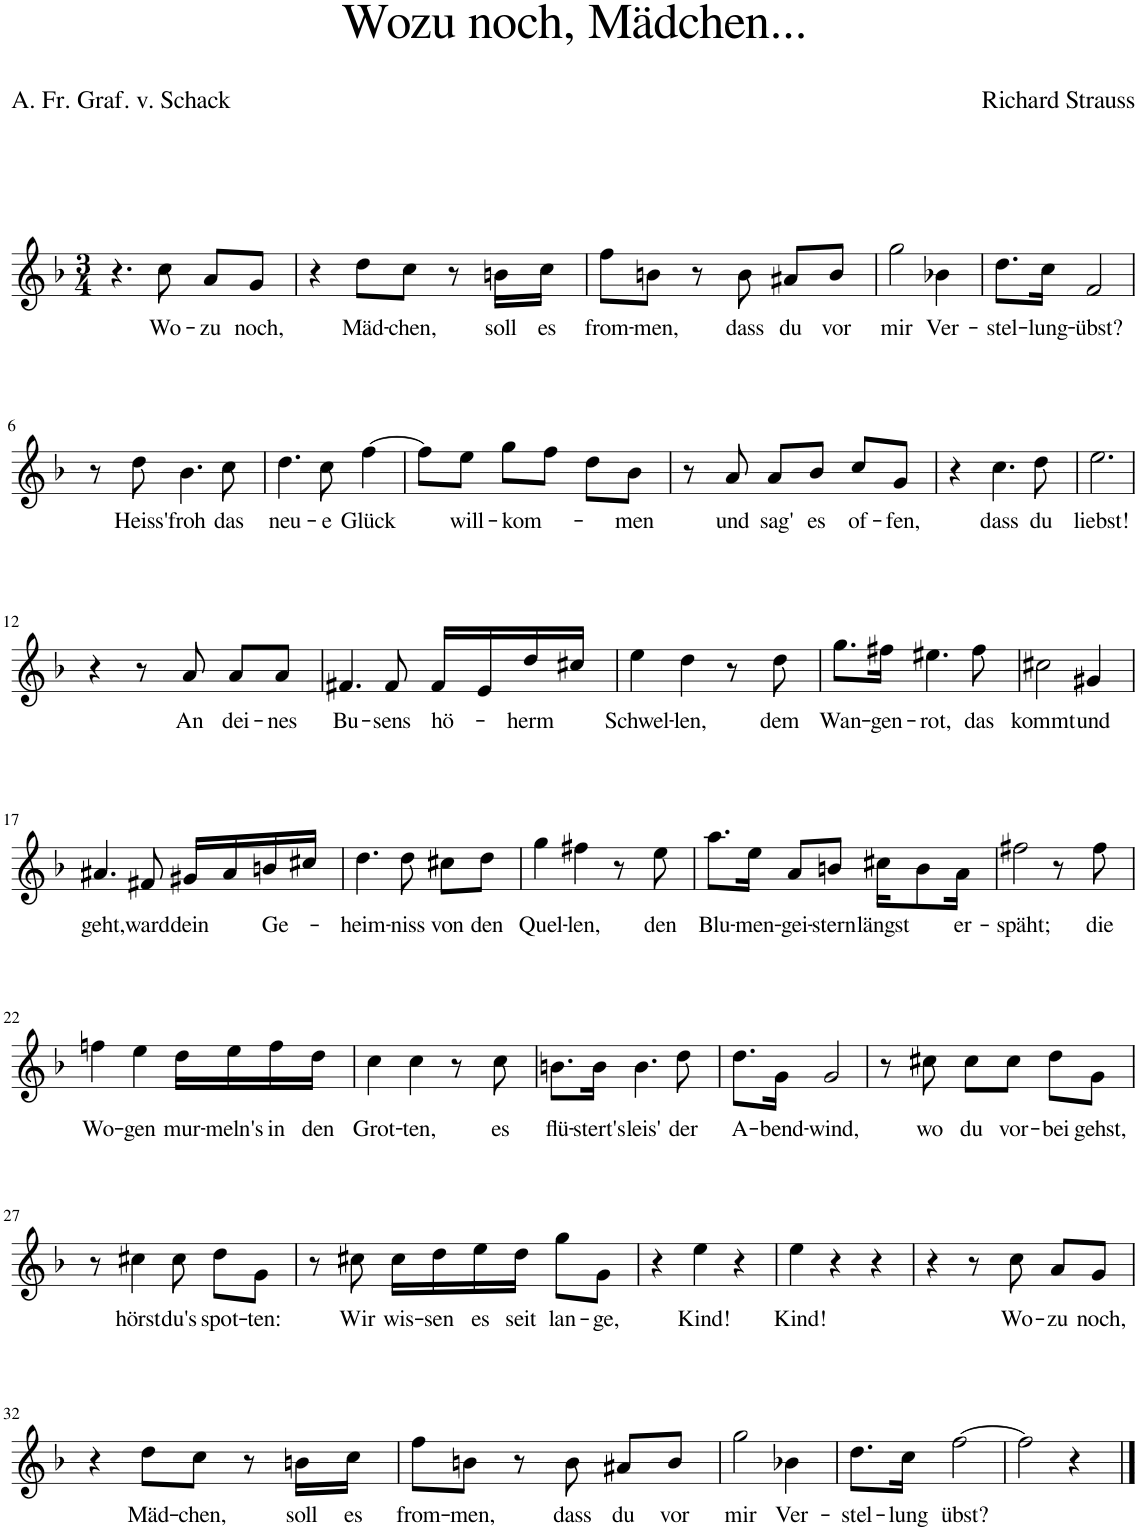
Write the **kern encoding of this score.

**kern	**text
*part1	*part1
*staff1	*staff1
*I"Piano	*
*I'Pno	*
*clefG2	*
*k[b-]	*
*M3/4	*
=1	=1
4.r	.
!	!LO:LY:b
8cc\	Wo-
!	!LO:LY:b
8a/L	-zu
!	!LO:LY:b
8g/J	noch,
=2	=2
4r	.
!	!LO:LY:b
8dd\L	Mäd-
!	!LO:LY:b
8cc\J	-chen,
8r	.
!	!LO:LY:b
16bn\LL	soll
!	!LO:LY:b
16cc\JJ	es
=3	=3
!	!LO:LY:b
8ff\L	from-
!	!LO:LY:b
8bn\J	-men,
8r	.
!	!LO:LY:b
8b\	dass
!	!LO:LY:b
8a#X/L	du
!	!LO:LY:b
8b/J	vor
=4	=4
!	!LO:LY:b
2gg\	mir
!	!LO:LY:b
4b-X\	Ver-
=5	=5
!	!LO:LY:b
8.dd\L	-stel-
!	!LO:LY:b
16cc\Jk	-lung-
!	!LO:LY:b
2f/	-übst?
!!LO:LB:g=z
=6	=6
8r	.
!	!LO:LY:b
8dd\	Heiss'
!	!LO:LY:b
4.b-\	froh
!	!LO:LY:b
8cc\	das
=7	=7
!	!LO:LY:b
4.dd\	neu-
!	!LO:LY:b
8cc\	-e
!	!LO:LY:b
[4ff\	Glück
=8	=8
8ff\L]	.
!	!LO:LY:b
8ee\J	will-
!	!LO:LY:b
8gg\L	-kom-
8ff\J	.
8dd\L	.
!	!LO:LY:b
8b-\J	-men
=9	=9
8r	.
!	!LO:LY:b
8a/	und
!	!LO:LY:b
8a/L	sag'
!	!LO:LY:b
8b-/J	es
!	!LO:LY:b
8cc/L	of-
!	!LO:LY:b
8g/J	-fen,
=10	=10
4r	.
!	!LO:LY:b
4.cc\	dass
!	!LO:LY:b
8dd\	du
=11	=11
!	!LO:LY:b
2.ee\	liebst!
!!LO:LB:g=z
=12	=12
4r	.
8r	.
!	!LO:LY:b
8a/	An
!	!LO:LY:b
8a/L	dei-
!	!LO:LY:b
8a/J	-nes
=13	=13
!	!LO:LY:b
4.f#X/	Bu-
!	!LO:LY:b
8f#/	-sens
!	!LO:LY:b
16f#/LL	hö-
16e/	.
!	!LO:LY:b
16dd/	-herm
16cc#X/JJ	.
=14	=14
!	!LO:LY:b
4ee\	Schwel-
!	!LO:LY:b
4dd\	-len,
8r	.
!	!LO:LY:b
8dd\	dem
=15	=15
!	!LO:LY:b
8.gg\L	Wan-
!	!LO:LY:b
16ff#X\Jk	-gen-
!	!LO:LY:b
4.ee#X\	-rot,
!	!LO:LY:b
8ff#\	das
=16	=16
!	!LO:LY:b
2cc#X\	kommt
!	!LO:LY:b
4g#X/	und
!!LO:LB:g=z
=17	=17
!	!LO:LY:b
4.a#X/	geht,
!	!LO:LY:b
8f#X/	ward
!	!LO:LY:b
16g#X/LL	dein
16a#/	.
!	!LO:LY:b
16bn/	Ge-
16cc#X/JJ	.
=18	=18
!	!LO:LY:b
4.dd\	-heim-
!	!LO:LY:b
8dd\	-niss
!	!LO:LY:b
8cc#X\L	von
!	!LO:LY:b
8dd\J	den
=19	=19
!	!LO:LY:b
4gg\	Quel-
!	!LO:LY:b
4ff#X\	-len,
8r	.
!	!LO:LY:b
8ee\	den
=20	=20
!	!LO:LY:b
8.aa\L	Blu-
!	!LO:LY:b
16ee\Jk	-men-
!	!LO:LY:b
8a/L	-gei-
!	!LO:LY:b
8bn/J	-stern
!	!LO:LY:b
16cc#X\KL	längst
8b\	.
!	!LO:LY:b
16a\Jk	er-
=21	=21
!	!LO:LY:b
2ff#X\	-späht;
8r	.
!	!LO:LY:b
8ff#\	die
!!LO:LB:g=z
=22	=22
!	!LO:LY:b
4ffn\	Wo-
!	!LO:LY:b
4ee\	-gen
!	!LO:LY:b
16dd\LL	mur-
!	!LO:LY:b
16ee\	-meln's
!	!LO:LY:b
16ff\	in
!	!LO:LY:b
16dd\JJ	den
=23	=23
!	!LO:LY:b
4cc\	Grot-
!	!LO:LY:b
4cc\	-ten,
8r	.
!	!LO:LY:b
8cc\	es
=24	=24
!	!LO:LY:b
8.bn\L	flü-
!	!LO:LY:b
16b\Jk	-stert's
!	!LO:LY:b
4.b\	leis'
!	!LO:LY:b
8dd\	der
=25	=25
!	!LO:LY:b
8.dd\L	A-
!	!LO:LY:b
16g\Jk	-bend-
!	!LO:LY:b
2g/	-wind,
=26	=26
8r	.
!	!LO:LY:b
8cc#X\	wo
!	!LO:LY:b
8cc#\L	du
!	!LO:LY:b
8cc#\J	vor-
!	!LO:LY:b
8dd\L	-bei
!	!LO:LY:b
8g\J	gehst,
!!LO:LB:g=z
=27	=27
8r	.
!	!LO:LY:b
4cc#X\	hörst
!	!LO:LY:b
8cc#\	du's
!	!LO:LY:b
8dd\L	spot-
!	!LO:LY:b
8g\J	-ten:
=28	=28
8r	.
!	!LO:LY:b
8cc#X\	Wir
!	!LO:LY:b
16cc#\LL	wis-
!	!LO:LY:b
16dd\	-sen
!	!LO:LY:b
16ee\	es
!	!LO:LY:b
16dd\JJ	seit
!	!LO:LY:b
8gg\L	lan-
!	!LO:LY:b
8g\J	-ge,
=29	=29
4r	.
!	!LO:LY:b
4ee\	Kind!
4r	.
=30	=30
!	!LO:LY:b
4ee\	Kind!
4r	.
4r	.
=31	=31
4r	.
8r	.
!	!LO:LY:b
8cc\	Wo-
!	!LO:LY:b
8a/L	-zu
!	!LO:LY:b
8g/J	noch,
!!LO:LB:g=z
=32	=32
4r	.
!	!LO:LY:b
8dd\L	Mäd-
!	!LO:LY:b
8cc\J	-chen,
8r	.
!	!LO:LY:b
16bn\LL	soll
!	!LO:LY:b
16cc\JJ	es
=33	=33
!	!LO:LY:b
8ff\L	from-
!	!LO:LY:b
8bn\J	-men,
8r	.
!	!LO:LY:b
8b\	dass
!	!LO:LY:b
8a#X/L	du
!	!LO:LY:b
8b/J	vor
=34	=34
!	!LO:LY:b
2gg\	mir
!	!LO:LY:b
4b-X\	Ver-
=35	=35
!	!LO:LY:b
8.dd\L	-stel-
!	!LO:LY:b
16cc\Jk	-lung
!	!LO:LY:b
[2ff\	übst?
=36	=36
2ff\]	.
4r	.
==	==
*-	*-
